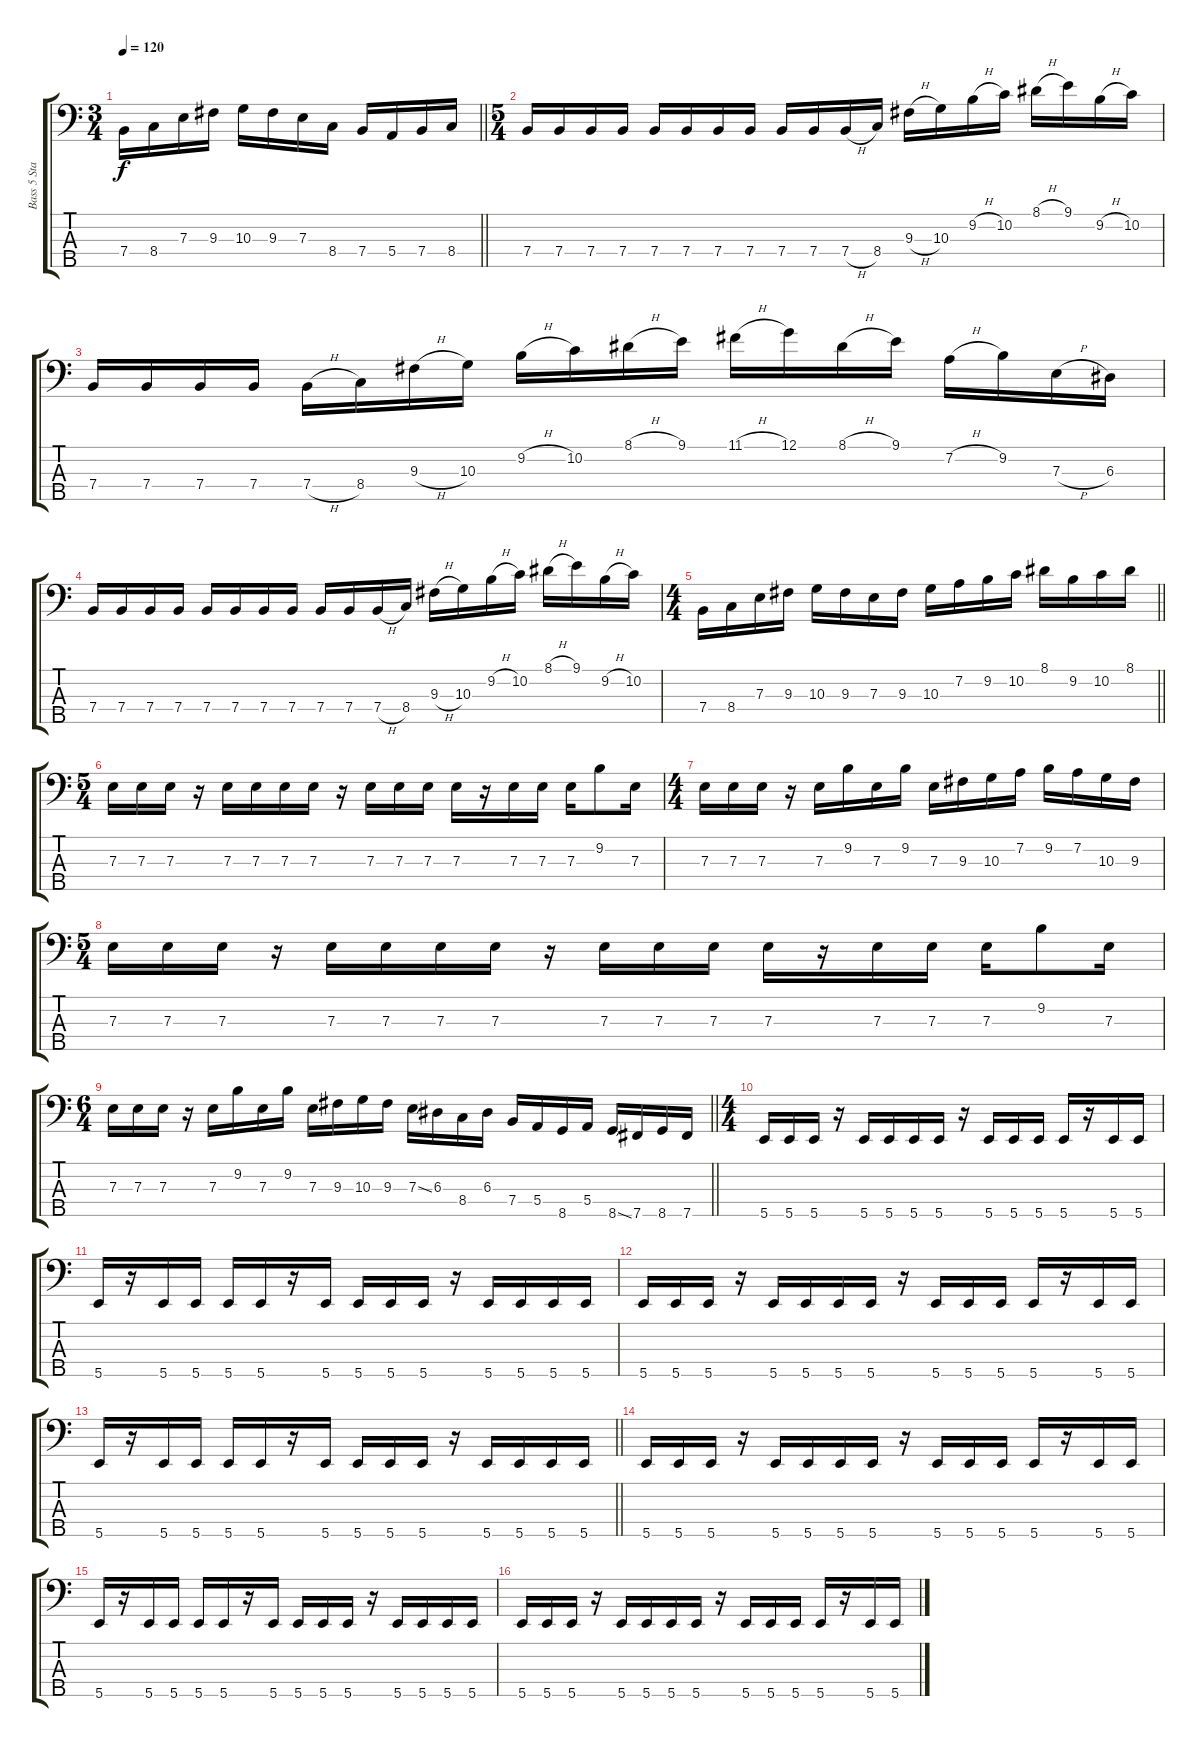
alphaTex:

\track ("Bass 5 Standard" "Bass 5 Sta") {instrument electricbassfinger}
\staff {score tabs}
\tuning (G2 D2 A1 E1 B0) {hide}
\ts (3 4)
\tempo 120
\clef f4
\barLineRight lightlight
\ks c
7.4.16{dy f} 8.4.16 7.3.16 9.3.16 10.3.16 9.3.16 7.3.16 8.4.16 7.4.16 5.4.16 7.4.16 8.4.16 |
\ts (5 4)
7.4.16 7.4.16 7.4.16 7.4.16 7.4.16 7.4.16 7.4.16 7.4.16 7.4.16 7.4.16 7.4{h}.16 8.4.16 9.3{h}.16 10.3.16 9.2{h}.16 10.2.16 8.1{h}.16 9.1.16 9.2{h}.16 10.2.16 |
7.4.16 7.4.16 7.4.16 7.4.16 7.4{h}.16 8.4.16 9.3{h}.16 10.3.16 9.2{h}.16 10.2.16 8.1{h}.16 9.1.16 11.1{h}.16 12.1.16 8.1{h}.16 9.1.16 7.2{h}.16 9.2.16 7.3{h}.16 6.3.16 |
7.4.16 7.4.16 7.4.16 7.4.16 7.4.16 7.4.16 7.4.16 7.4.16 7.4.16 7.4.16 7.4{h}.16 8.4.16 9.3{h}.16 10.3.16 9.2{h}.16 10.2.16 8.1{h}.16 9.1.16 9.2{h}.16 10.2.16 |
\ts (4 4)
\barLineRight lightlight
7.4.16 8.4.16 7.3.16 9.3.16 10.3.16 9.3.16 7.3.16 9.3.16 10.3.16 7.2.16 9.2.16 10.2.16 8.1.16 9.2.16 10.2.16 8.1.16 |
\ts (5 4)
\section ("" "")
7.3.16 7.3.16 7.3.16 r.16 7.3.16 7.3.16 7.3.16 7.3.16 r.16 7.3.16 7.3.16 7.3.16 7.3.16 r.16 7.3.16 7.3.16 7.3.16 9.2.8 7.3.16 |
\ts (4 4)
7.3.16 7.3.16 7.3.16 r.16 7.3.16 9.2.16 7.3.16 9.2.16 7.3.16 9.3.16 10.3.16 7.2.16 9.2.16 7.2.16 10.3.16 9.3.16 |
\ts (5 4)
7.3.16 7.3.16 7.3.16 r.16 7.3.16 7.3.16 7.3.16 7.3.16 r.16 7.3.16 7.3.16 7.3.16 7.3.16 r.16 7.3.16 7.3.16 7.3.16 9.2.8 7.3.16 |
\ts (6 4)
\barLineRight lightlight
7.3.16 7.3.16 7.3.16 r.16 7.3.16 9.2.16 7.3.16 9.2.16 7.3.16 9.3.16 10.3.16 9.3.16 7.3{ss}.16 6.3.16 8.4.16 6.3.16 7.4.16 5.4.16 8.5.16 5.4.16 8.5{ss}.16 7.5.16 8.5.16 7.5.16 |
\ts (4 4)
\section ("" "")
5.5.16 5.5.16 5.5.16 r.16 5.5.16 5.5.16 5.5.16 5.5.16 r.16 5.5.16 5.5.16 5.5.16 5.5.16 r.16 5.5.16 5.5.16 |
5.5.16 r.16 5.5.16 5.5.16 5.5.16 5.5.16 r.16 5.5.16 5.5.16 5.5.16 5.5.16 r.16 5.5.16 5.5.16 5.5.16 5.5.16 |
5.5.16 5.5.16 5.5.16 r.16 5.5.16 5.5.16 5.5.16 5.5.16 r.16 5.5.16 5.5.16 5.5.16 5.5.16 r.16 5.5.16 5.5.16 |
\barLineRight lightlight
5.5.16 r.16 5.5.16 5.5.16 5.5.16 5.5.16 r.16 5.5.16 5.5.16 5.5.16 5.5.16 r.16 5.5.16 5.5.16 5.5.16 5.5.16 |
5.5.16 5.5.16 5.5.16 r.16 5.5.16 5.5.16 5.5.16 5.5.16 r.16 5.5.16 5.5.16 5.5.16 5.5.16 r.16 5.5.16 5.5.16 |
5.5.16 r.16 5.5.16 5.5.16 5.5.16 5.5.16 r.16 5.5.16 5.5.16 5.5.16 5.5.16 r.16 5.5.16 5.5.16 5.5.16 5.5.16 |
5.5.16 5.5.16 5.5.16 r.16 5.5.16 5.5.16 5.5.16 5.5.16 r.16 5.5.16 5.5.16 5.5.16 5.5.16 r.16 5.5.16 5.5.16
